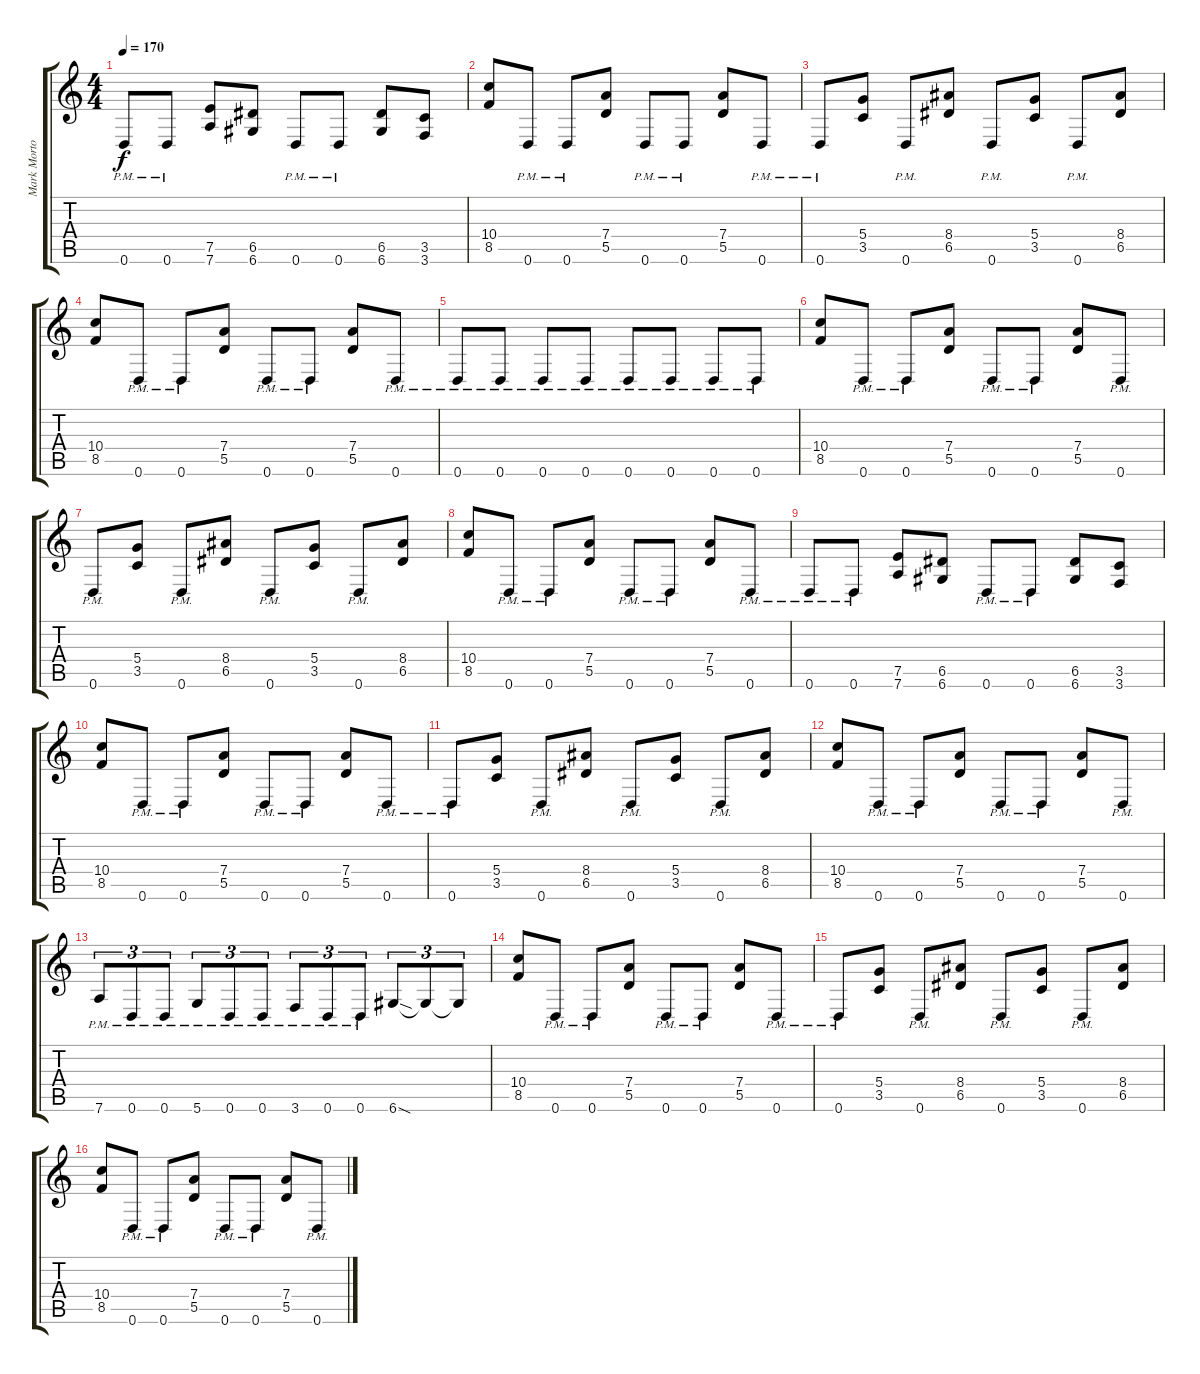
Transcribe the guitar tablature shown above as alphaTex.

\track ("Mark Morton" "Mark Morto") {instrument distortionguitar}
\staff {score tabs}
\tuning (E4 B3 G3 D3 A2 D2) {hide}
\ts (4 4)
\tempo 170
\clef g2
\ks c
0.6{pm}.8{dy f} 0.6{pm}.8 (7.5 7.6).8 (6.5 6.6).8 0.6{pm}.8 0.6{pm}.8 (6.5 6.6).8 (3.5 3.6).8 |
(10.4 8.5).8 0.6{pm}.8 0.6{pm}.8 (7.4 5.5).8 0.6{pm}.8 0.6{pm}.8 (7.4 5.5).8 0.6{pm}.8 |
0.6{pm}.8 (5.4 3.5).8 0.6{pm}.8 (8.4 6.5).8 0.6{pm}.8 (5.4 3.5).8 0.6{pm}.8 (8.4 6.5).8 |
(10.4 8.5).8 0.6{pm}.8 0.6{pm}.8 (7.4 5.5).8 0.6{pm}.8 0.6{pm}.8 (7.4 5.5).8 0.6{pm}.8 |
0.6{pm}.8 0.6{pm}.8 0.6{pm}.8 0.6{pm}.8 0.6{pm}.8 0.6{pm}.8 0.6{pm}.8 0.6{pm}.8 |
(10.4 8.5).8 0.6{pm}.8 0.6{pm}.8 (7.4 5.5).8 0.6{pm}.8 0.6{pm}.8 (7.4 5.5).8 0.6{pm}.8 |
0.6{pm}.8 (5.4 3.5).8 0.6{pm}.8 (8.4 6.5).8 0.6{pm}.8 (5.4 3.5).8 0.6{pm}.8 (8.4 6.5).8 |
(10.4 8.5).8 0.6{pm}.8 0.6{pm}.8 (7.4 5.5).8 0.6{pm}.8 0.6{pm}.8 (7.4 5.5).8 0.6{pm}.8 |
0.6{pm}.8 0.6{pm}.8 (7.5 7.6).8 (6.5 6.6).8 0.6{pm}.8 0.6{pm}.8 (6.5 6.6).8 (3.5 3.6).8 |
(10.4 8.5).8 0.6{pm}.8 0.6{pm}.8 (7.4 5.5).8 0.6{pm}.8 0.6{pm}.8 (7.4 5.5).8 0.6{pm}.8 |
0.6{pm}.8 (5.4 3.5).8 0.6{pm}.8 (8.4 6.5).8 0.6{pm}.8 (5.4 3.5).8 0.6{pm}.8 (8.4 6.5).8 |
(10.4 8.5).8 0.6{pm}.8 0.6{pm}.8 (7.4 5.5).8 0.6{pm}.8 0.6{pm}.8 (7.4 5.5).8 0.6{pm}.8 |
7.6{pm}.8{tu (3 2)} 0.6{pm}.8{tu (3 2)} 0.6{pm}.8{tu (3 2)} 5.6{pm}.8{tu (3 2)} 0.6{pm}.8{tu (3 2)} 0.6{pm}.8{tu (3 2)} 3.6{pm}.8{tu (3 2)} 0.6{pm}.8{tu (3 2)} 0.6{pm}.8{tu (3 2)} 6.6{sod}.8{tu (3 2)} 6.6{t}.8{tu (3 2)} 6.6{t}.8{tu (3 2)} |
(10.4 8.5).8{volume 10} 0.6{pm}.8 0.6{pm}.8 (7.4 5.5).8 0.6{pm}.8 0.6{pm}.8 (7.4 5.5).8 0.6{pm}.8 |
0.6{pm}.8 (5.4 3.5).8 0.6{pm}.8 (8.4 6.5).8 0.6{pm}.8 (5.4 3.5).8 0.6{pm}.8 (8.4 6.5).8 |
(10.4 8.5).8 0.6{pm}.8 0.6{pm}.8 (7.4 5.5).8 0.6{pm}.8 0.6{pm}.8 (7.4 5.5).8 0.6{pm}.8
